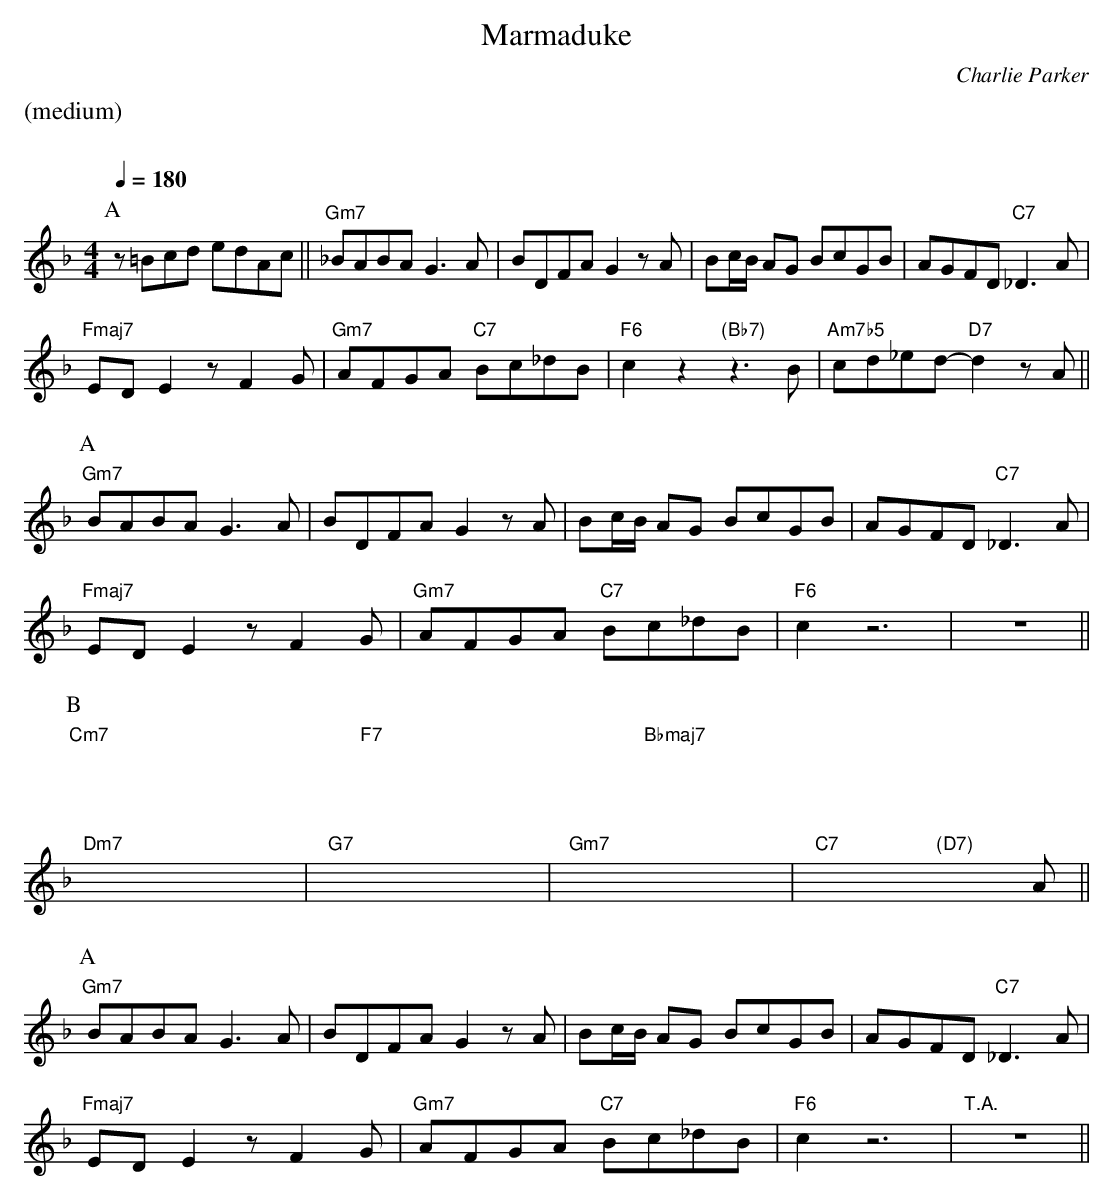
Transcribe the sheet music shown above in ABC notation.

X:1
T:Marmaduke
M:4/4
L:1/8
C:Charlie Parker
Q:1/4=180
K:F
%%text (medium)
%%vskip 20
P:A
z=Bcd edAc || "Gm7"_BABA G3A   | BDFA G2zA           | Bc/B/ AG BcGB       | AGFD "C7"_D3A       |
              "Fmaj7"EDE2 zF2G  |"Gm7"AFGA "C7"Bc_dB  | "F6"c2z2 "(Bb7)"z3B | "Am7b5"cd_ed- "D7"d2zA ||
P:A
              "Gm7"BABA G3A    | BDFA G2zA           | Bc/B/ AG BcGB       | AGFD "C7"_D3A       |
              "Fmaj7"EDE2 zF2G  | "Gm7"AFGA "C7"Bc_dB | "F6"c2z6            | z8                  ||
P:B
              "Cm7"x4x4        | "F7"x4x4            | "Bbmaj7"x4x4         | x8                  |
              "Dm7"x4x4        | "G7"x4x4            | "Gm7"x4x4           | "C7"x4"(D7)"x3A     ||
P:A
              "Gm7"BABA G3A    | BDFA G2zA           | Bc/B/ AG BcGB       | AGFD "C7"_D3A       |
              "Fmaj7"EDE2 zF2G  | "Gm7"AFGA "C7"Bc_dB | "F6"c2z6            | "T.A."z8            ||
